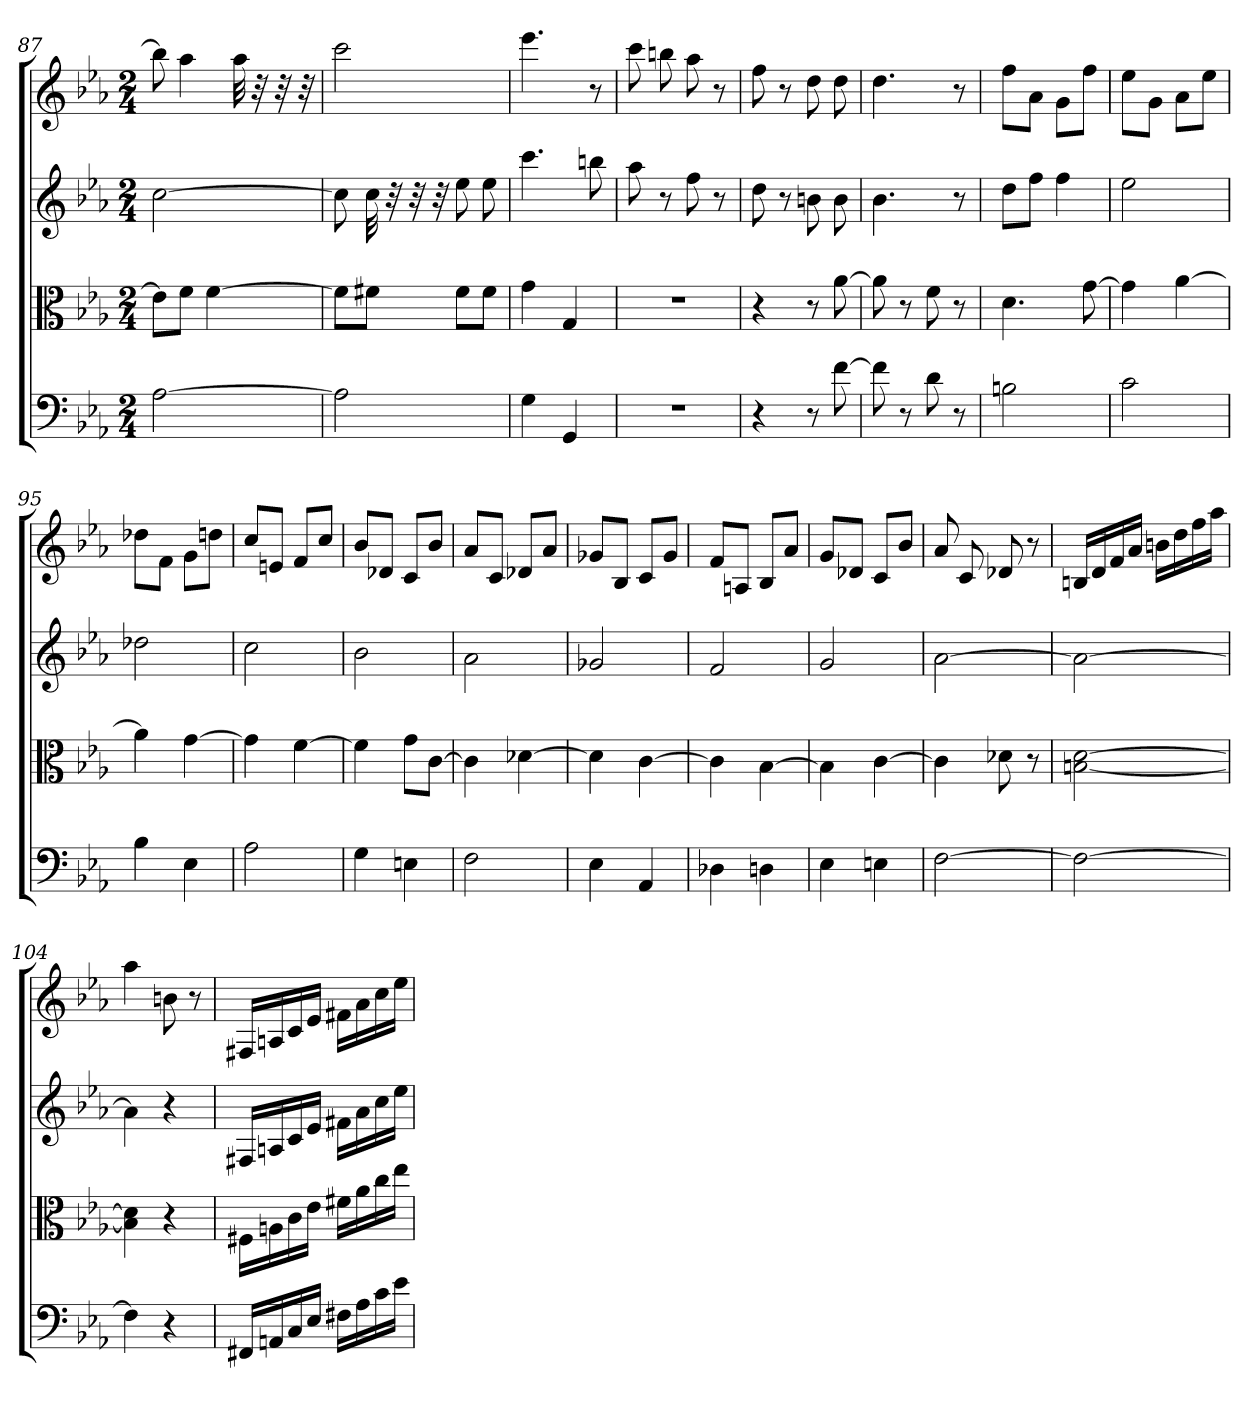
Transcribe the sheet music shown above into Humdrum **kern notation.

**kern	**kern	**kern	**kern
*part4	*part3	*part2	*part1
*staff4	*staff3	*staff2	*staff1
*clefF4	*clefC3	*clefG2	*clefG2
*k[b-e-a-]	*k[b-e-a-]	*k[b-e-a-]	*k[b-e-a-]
*c:	*c:	*c:	*c:
*M2/4	*M2/4	*M2/4	*M2/4
=87	=87	=87	=87
[2A-\	8e\L]	[2cc\	8bb-\]
.	8f\J	.	4aa-\
.	[4f\	.	.
.	.	.	32aa-\
.	.	.	32r
.	.	.	32r
.	.	.	32r
=88	=88	=88	=88
2A-\]	8f\L]	8cc\]	2ccc\
.	8f#X\J	32cc\	.
.	.	32r	.
.	.	32r	.
.	.	32r	.
.	8f#\L	8ee-\	.
.	8f#\J	8ee-\	.
=89	=89	=89	=89
4G\	4g\	4.ccc\	4.eee-\
4GG/	4G/	.	.
.	.	8bbn\	8r
=90	=90	=90	=90
2r	2r	8aa-\	8ccc\
.	.	8r	8bbn\
.	.	8ff\	8aa-\
.	.	8r	8r
=91	=91	=91	=91
4r	4r	8dd\	8ff\
.	.	8r	8r
8r	8r	8bn\	8dd\
[8f\	[8a-\	8b\	8dd\
=92	=92	=92	=92
8f\]	8a-\]	4.b-\	4.dd\
8r	8r	.	.
8d\	8f\	.	.
8r	8r	8r	8r
=93	=93	=93	=93
2Bn\	4.d\	8dd\L	8ff\L
.	.	8ff\J	8a-\J
.	.	4ff\	8g\L
.	[8g\	.	8ff\J
=94	=94	=94	=94
2c\	4g\]	2ee-\	8ee-\L
.	.	.	8g\J
.	[4a-\	.	8a-\L
.	.	.	8ee-\J
=95	=95	=95	=95
4B-\	4a-\]	2dd-X\	8dd-X\L
.	.	.	8f\J
4E-\	[4g\	.	8g\L
.	.	.	8ddn\J
=96	=96	=96	=96
2A-\	4g\]	2cc\	8cc/L
.	.	.	8en/J
.	[4f\	.	8f/L
.	.	.	8cc/J
=97	=97	=97	=97
4G\	4f\]	2b-\	8b-/L
.	.	.	8d-X/J
4En\	8g\L	.	8c/L
.	[8c\J	.	8b-/J
=98	=98	=98	=98
2F\	4c\]	2a-\	8a-/L
.	.	.	8c/J
.	[4d-X\	.	8d-X/L
.	.	.	8a-/J
=99	=99	=99	=99
4E-\	4d-\]	2g-X/	8g-X/L
.	.	.	8B-/J
4AA-/	[4c\	.	8c/L
.	.	.	8g-/J
=100	=100	=100	=100
4D-X\	4c\]	2f/	8f/L
.	.	.	8An/J
4Dn\	[4B-\	.	8B-/L
.	.	.	8a-/J
=101	=101	=101	=101
4E-\	4B-\]	2g/	8g/L
.	.	.	8d-X/J
4En\	[4c\	.	8c/L
.	.	.	8b-/J
=102	=102	=102	=102
[2F\	4c\]	[2a-\	8a-/
.	.	.	8c/
.	8d-X\	.	8d-X/
.	8r	.	8r
=103	=103	=103	=103
2F\_	[2Bn\ [2d\	2a-\_	16Bn/LL
.	.	.	16d/
.	.	.	16f/
.	.	.	16a-/JJ
.	.	.	16bn\LL
.	.	.	16dd\
.	.	.	16ff\
.	.	.	16aa-\JJ
=104	=104	=104	=104
4F\]	4B]\ 4d]\	4a-\]	4aa-\
4r	4r	4r	8bn\
.	.	.	8r
=105	=105	=105	=105
16FF#X/LL	16F#X\LL	16F#X/LL	16F#X/LL
16AAn/	16An\	16An/	16An/
16C/	16c\	16c/	16c/
16E-/JJ	16e-\JJ	16e-/JJ	16e-/JJ
16F#X\LL	16f#X\LL	16f#X\LL	16f#X\LL
16A-\	16a-\	16a-\	16a-\
16c\	16cc\	16cc\	16cc\
16e-\JJ	16ee-\JJ	16ee-\JJ	16ee-\JJ
=	=	=	=
*-	*-	*-	*-
